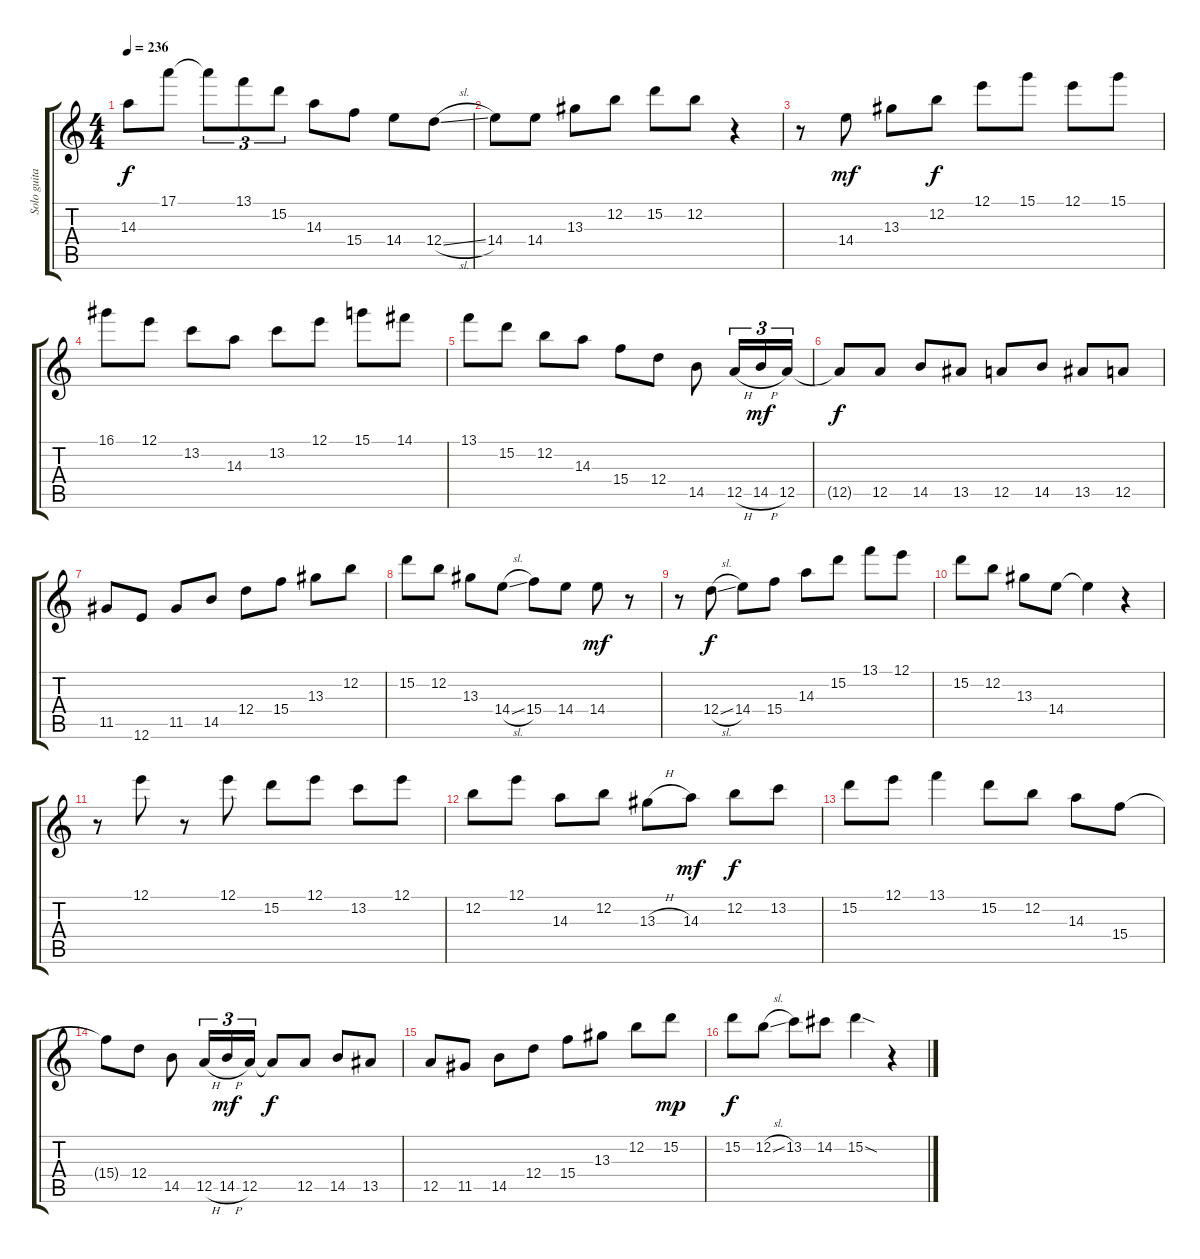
\track ("Solo guitar" "Solo guita") {instrument acousticguitarsteel}
\staff {score tabs}
\tuning (E4 B3 G3 D3 A2 E2) {hide}
\ts (4 4)
\tempo 236
\clef g2
\ks c
14.3.8{dy f} 17.1.8 17.1{t}.8{tu (3 2)} 13.1.8{tu (3 2)} 15.2.8{tu (3 2)} 14.3.8 15.4.8 14.4.8 12.4{sl}.8 |
14.4.8 14.4.8 13.3.8 12.2.8 15.2.8 12.2.8 r.4 |
r.8 14.4.8{dy mf} 13.3.8 12.2.8{dy f} 12.1.8 15.1.8 12.1.8 15.1.8 |
16.1.8 12.1.8 13.2.8 14.3.8 13.2.8 12.1.8 15.1.8 14.1.8 |
13.1.8 15.2.8 12.2.8 14.3.8 15.4.8 12.4.8 14.5.8 12.5{h}.16{tu (3 2)} 14.5{h}.16{tu (3 2) dy mf} 12.5.16{tu (3 2)} |
12.5{t}.8{dy f} 12.5.8 14.5.8 13.5.8 12.5.8 14.5.8 13.5.8 12.5.8 |
11.5.8 12.6.8 11.5.8 14.5.8 12.4.8 15.4.8 13.3.8 12.2.8 |
15.2.8 12.2.8 13.3.8 14.4{sl}.8 15.4.8 14.4.8 14.4.8{dy mf} r.8 |
r.8 12.4{sl}.8{dy f} 14.4.8 15.4.8 14.3.8 15.2.8 13.1.8 12.1.8 |
15.2.8 12.2.8 13.3.8 14.4.8 14.4{t}.4 r.4 |
r.8 12.1.8 r.8 12.1.8 15.2.8 12.1.8 13.2.8 12.1.8 |
12.2.8 12.1.8 14.3.8 12.2.8 13.3{h}.8 14.3.8{dy mf} 12.2.8{dy f} 13.2.8 |
15.2.8 12.1.8 13.1.4 15.2.8 12.2.8 14.3.8 15.4.8 |
15.4{t}.8 12.4.8 14.5.8 12.5{h}.16{tu (3 2)} 14.5{h}.16{tu (3 2) dy mf} 12.5.16{tu (3 2)} 12.5{t}.8{dy f} 12.5.8 14.5.8 13.5.8 |
12.5.8 11.5.8 14.5.8 12.4.8 15.4.8 13.3.8 12.2.8 15.2.8{dy mp} |
15.2.8{dy f} 12.2{sl}.8 13.2.8 14.2.8 15.2{sod}.4 r.4
